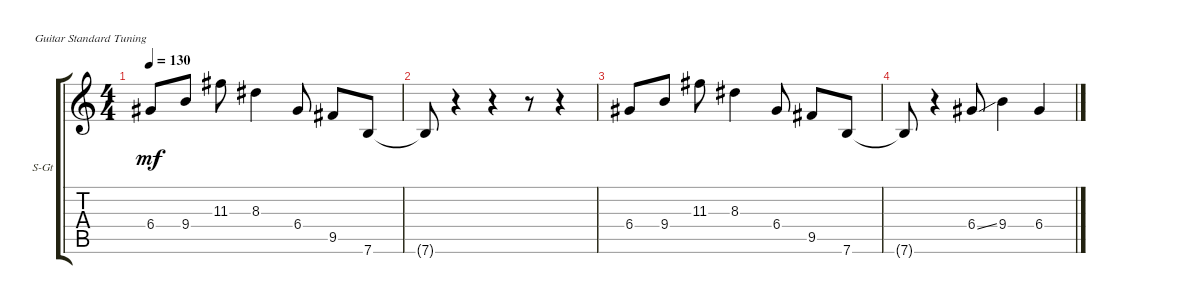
\defaultSystemsLayout 4
\bracketExtendMode groupsimilarinstruments
\firstSystemTrackNameOrientation horizontal
\otherSystemsTrackNameOrientation horizontal
\track ("Steel Guitar" "S-Gt") {instrument acousticguitarsteel}
\staff {score tabs}
\tuning (E4 B3 G3 D3 A2 E2)
\ts (4 4)
\tempo 130
\clef g2
\ks c
6.4.8{dy mf instrument acousticguitarsteel} 9.4.8 11.3.8 8.3.4 6.4.8 9.5.8 7.6.8 |
7.6{t}.8 r.4 r.4 r.8 r.4 |
6.4.8 9.4.8 11.3.8 8.3.4 6.4.8 9.5.8 7.6.8 |
7.6{t}.8 r.4 6.4{ss}.8 9.4.4 6.4.4
